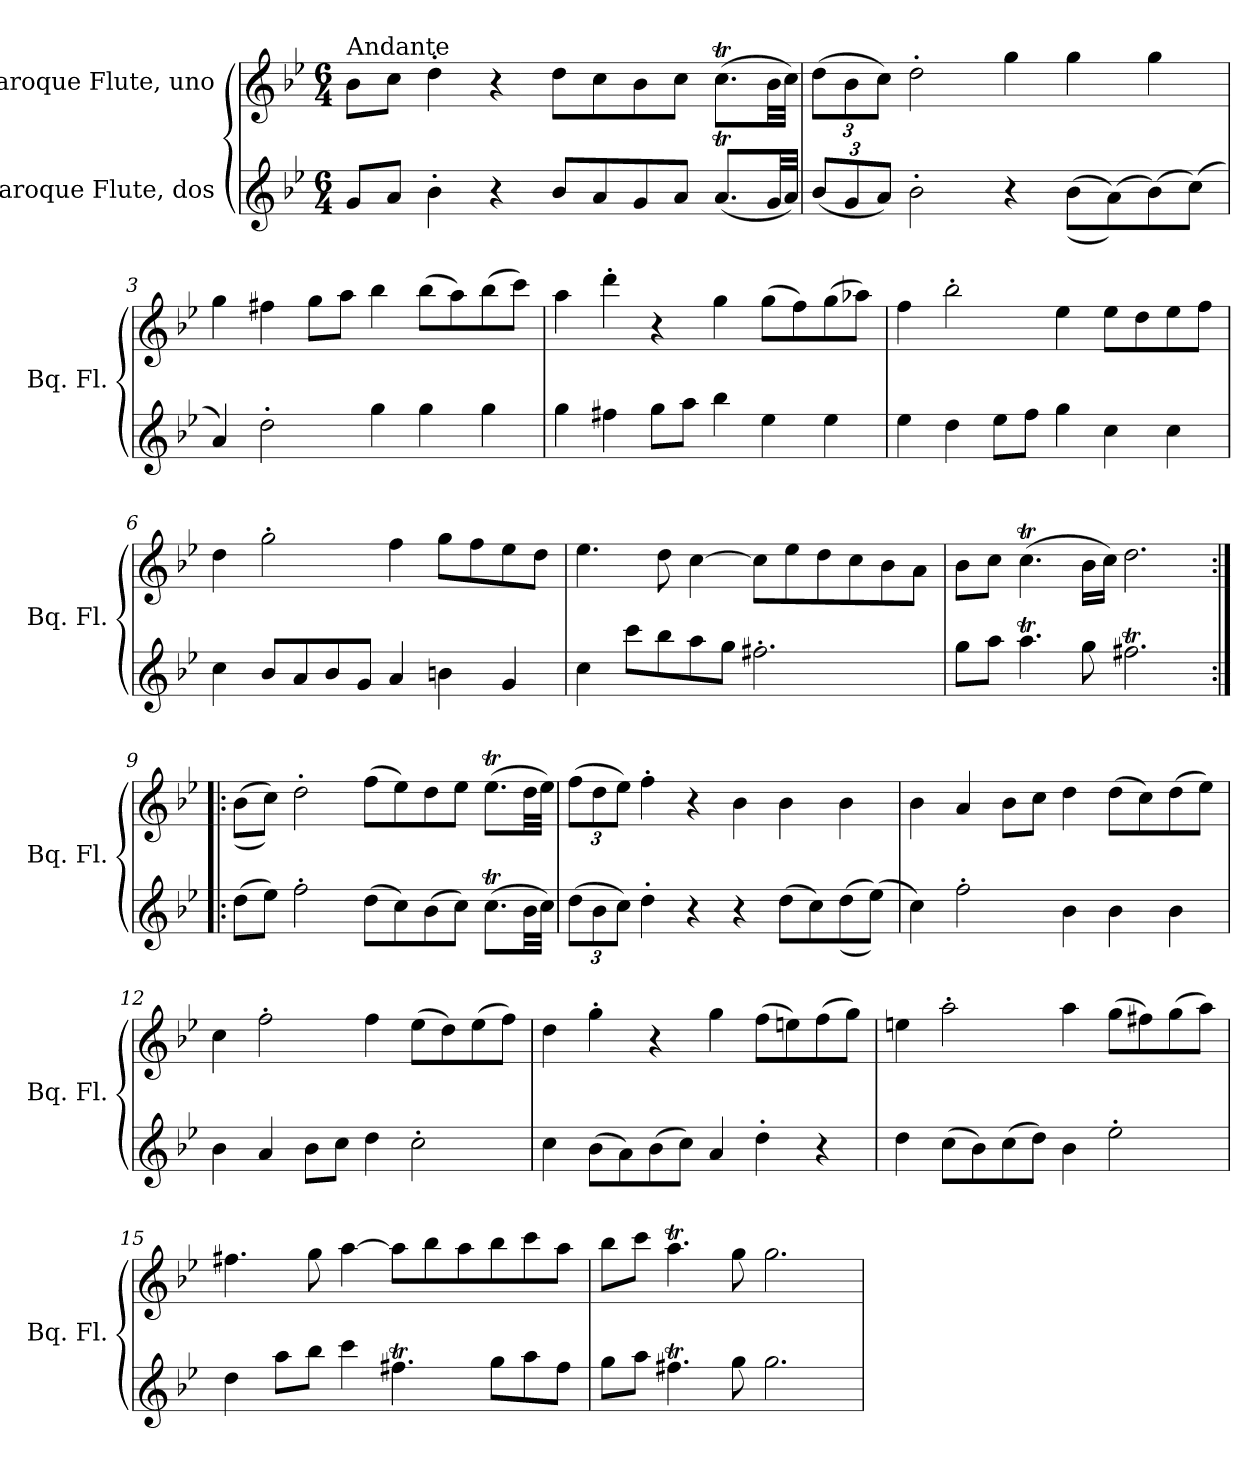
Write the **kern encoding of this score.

**kern	**kern
*part2	*part1
*staff2	*staff1
*I"Baroque Flute, dos	*I"Baroque Flute, uno
*I'Bq. Fl.	*I'Bq. Fl.
*clefG2	*clefG2
*k[b-e-]	*k[b-e-]
*M6/4	*M6/4
*MM80	*MM80
=1	=1
!	!LO:TX:a:t=Andante
8g/L	8b-\L
8a/J	8cc\J
4b-'\	4dd'\
4r	4r
8b-/L	8dd\L
8a/	8cc\
8g/	8b-\
8a/J	8cc\J
(8.at/L	(8.ccT\L
32g/LL	32b-\LL
32a/JJJ)	32cc\JJJ)
=2	=2
*Xbrackettup	*Xbrackettup
(12b-/L	(12dd\L
12g/	12b-\
12a/J)	12cc\J)
2b-'\	2dd'\
4r	4gg\
((8b-\L	4gg\
(8a\))	.
(8b-\)	4gg\
(8cc\J)	.
=3	=3
4a/)	4gg\
2dd'\	4ff#X\
.	8gg\L
.	8aa\J
4gg\	4bb-\
4gg\	(8bb-\L
.	8aa\)
4gg\	(8bb-\
.	8ccc\J)
!!LO:LB:g=z
=4	=4
4gg\	4aa\
4ff#X\	4ddd'\
8gg\L	4r
8aa\J	.
4bb-\	4gg\
4ee-\	(8gg\L
.	8ff\)
4ee-\	(8gg\
.	8aa-X\J)
=5	=5
4ee-\	4ff\
4dd\	2bb-'\
8ee-\L	.
8ff\J	.
4gg\	4ee-\
4cc\	8ee-\L
.	8dd\
4cc\	8ee-\
.	8ff\J
=6	=6
4cc\	4dd\
8b-/L	2gg'\
8a/	.
8b-/	.
8g/J	.
4a/	4ff\
4bn\	8gg\L
.	8ff\
4g/	8ee-\
.	8dd\J
!!LO:LB:g=z
=7	=7
4cc\	4.ee-\
8ccc\L	.
8bb-\	8dd\
8aa\	[4cc\
8gg\J	.
2.ff#X'\	8cc\L]
.	8ee-\
.	8dd\
.	8cc\
.	8b-\
.	8a\J
=8	=8
8gg\L	8b-\L
8aa\J	8cc\J
4.aat\	(4.ccT\
8gg\	16b-\LL
.	16cc\JJ)
2.ff#Xt\	2.dd\
=9:|!|:	=9:|!|:
(8dd\L	((8b-\L
8ee-\J)	8cc\J))
2ff'\	2dd'\
(8dd\L	(8ff\L
8cc\)	8ee-\)
(8b-\	8dd\
8cc\J)	8ee-\J
(8.ccT\L	(8.ee-T\L
32b-\LL	32dd\LL
32cc\JJJ)	32ee-\JJJ)
=10	=10
(12dd\L	(12ff\L
12b-\	12dd\
12cc\J)	12ee-\J)
4dd'\	4ff'\
4r	4r
4r	4b-\
(8dd\L	4b-\
8cc\)	.
((8dd\	4b-\
(8ee-\J))	.
!!LO:LB:g=z
=11	=11
4cc\)	4b-\
2ff'\	4a/
.	8b-\L
.	8cc\J
4b-\	4dd\
4b-\	(8dd\L
.	8cc\)
4b-\	(8dd\
.	8ee-\J)
=12	=12
4b-\	4cc\
4a/	2ff'\
8b-\L	.
8cc\J	.
4dd\	4ff\
2cc'\	(8ee-\L
.	8dd\)
.	(8ee-\
.	8ff\J)
=13	=13
4cc\	4dd\
(8b-\L	4gg'\
8a\)	.
(8b-\	4r
8cc\J)	.
4a/	4gg\
4dd'\	(8ff\L
.	8een\)
4r	(8ff\
.	8gg\J)
=14	=14
4dd\	4een\
(8cc\L	2aa'\
8b-\)	.
(8cc\	.
8dd\J)	.
4b-\	4aa\
2ee-'\	(8gg\L
.	8ff#X\)
.	(8gg\
.	8aa\J)
!!LO:LB:g=z
=15	=15
4dd\	4.ff#X\
8aa\L	.
8bb-\J	8gg\
4ccc\	[4aa\
4.ff#Xt\	8aa\L]
.	8bb-\
.	8aa\
8gg\L	8bb-\
8aa\	8ccc\
8ff#\J	8aa\J
=16	=16
8gg\L	8bb-\L
8aa\J	8ccc\J
4.ff#Xt\	4.aat\
8gg\	8gg\
2.gg\	2.gg\
=	=
*-	*-
